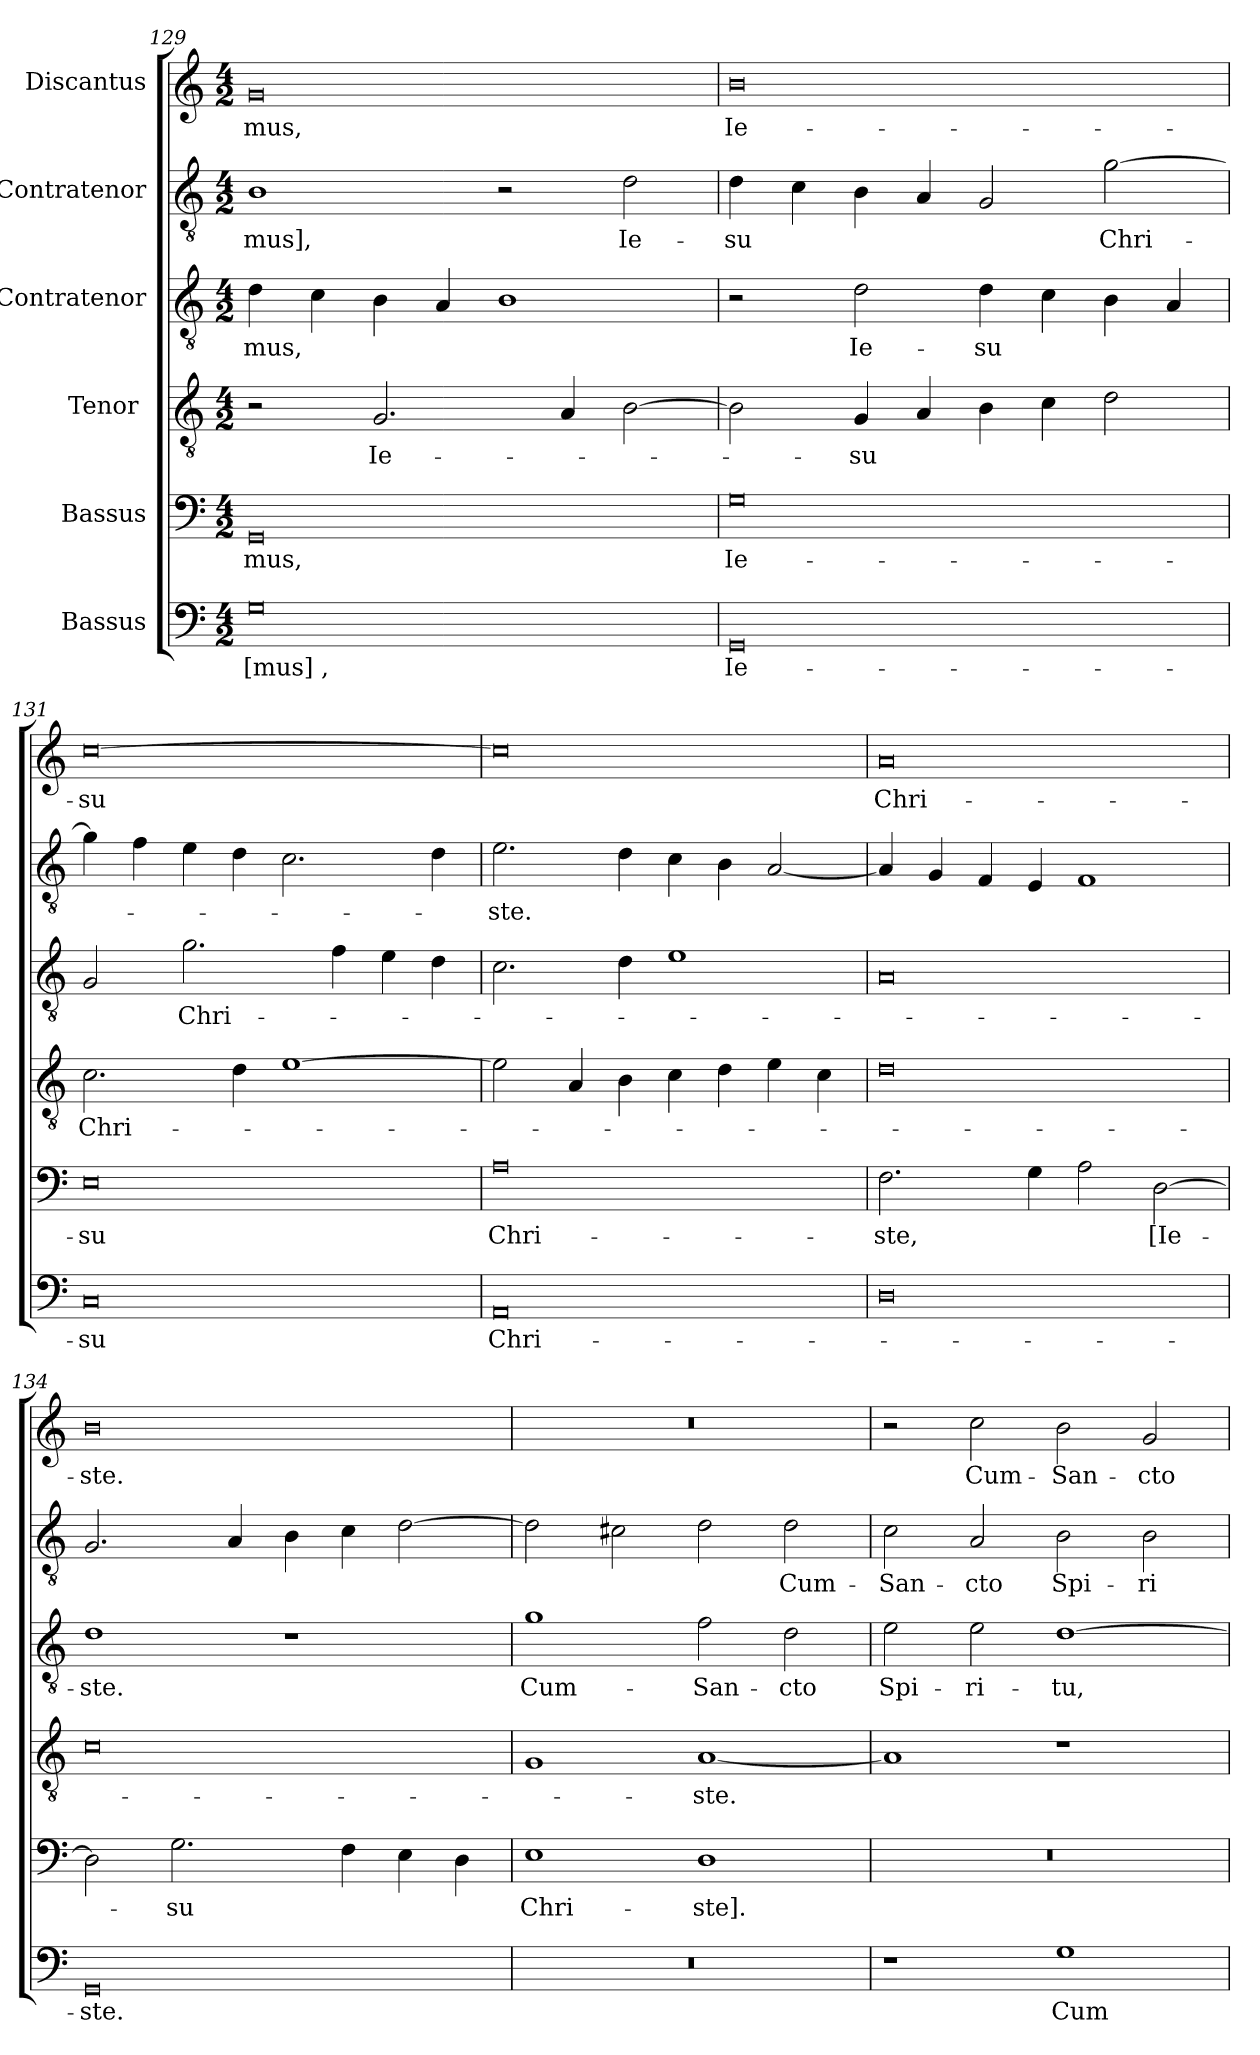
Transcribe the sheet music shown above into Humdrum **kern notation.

**kern	**text	**kern	**text	**kern	**text	**kern	**text	**kern	**text	**kern	**text
*part6	*part6	*part5	*part5	*part4	*part4	*part3	*part3	*part2	*part2	*part1	*part1
*staff6	*staff6	*staff5	*staff5	*staff4	*staff4	*staff3	*staff3	*staff2	*staff2	*staff1	*staff1
*I"Bassus	*	*I"Bassus	*	*I"Tenor 	*	*I"Contratenor	*	*I"Contratenor	*	*I"Discantus	*
*clefF4	*	*clefF4	*	*clefGv2	*	*clefGv2	*	*clefGv2	*	*clefG2	*
*k[]	*	*k[]	*	*k[]	*	*k[]	*	*k[]	*	*k[]	*
*M4/2	*	*M4/2	*	*M4/2	*	*M4/2	*	*M4/2	*	*M4/2	*
=129	=129	=129	=129	=129	=129	=129	=129	=129	=129	=129	=129
0G\	-[mus],	0GG/	-mus,	2r	.	4d\	-mus,	1B\	-mus],	0g/	-mus,
.	.	.	.	.	.	4c\	.	.	.	.	.
.	.	.	.	2.G/	Ie-	4B\	.	.	.	.	.
.	.	.	.	.	.	4A/	.	.	.	.	.
.	.	.	.	.	.	1B\	.	2r	.	.	.
.	.	.	.	4A/	.	.	.	.	.	.	.
.	.	.	.	[2B\	.	.	.	2d\	Ie-	.	.
=130	=130	=130	=130	=130	=130	=130	=130	=130	=130	=130	=130
0GG/	Ie-	0G\	Ie-	2B\]	.	2r	.	4d\	-su	0b\	Ie-
.	.	.	.	.	.	.	.	4c\	.	.	.
.	.	.	.	4G/	-su	2d\	Ie-	4B\	.	.	.
.	.	.	.	4A/	.	.	.	4A/	.	.	.
.	.	.	.	4B\	.	4d\	-su	2G/	.	.	.
.	.	.	.	4c\	.	4c\	.	.	.	.	.
.	.	.	.	2d\	.	4B\	.	[2g\	Chri-	.	.
.	.	.	.	.	.	4A/	.	.	.	.	.
=131	=131	=131	=131	=131	=131	=131	=131	=131	=131	=131	=131
0C/	-su	0E\	-su	2.c\	Chri-	2G/	.	4g\]	.	[0cc\	-su
.	.	.	.	.	.	.	.	4f\	.	.	.
.	.	.	.	.	.	2.g\	Chri-	4e\	.	.	.
.	.	.	.	4d\	.	.	.	4d\	.	.	.
.	.	.	.	[1e\	.	.	.	2.c\	.	.	.
.	.	.	.	.	.	4f\	.	.	.	.	.
.	.	.	.	.	.	4e\	.	.	.	.	.
.	.	.	.	.	.	4d\	.	4d\	.	.	.
=132	=132	=132	=132	=132	=132	=132	=132	=132	=132	=132	=132
0AA/	Chri-	0A\	Chri-	2e\]	.	2.c\	.	2.e\	-ste.	0cc\]	.
.	.	.	.	4A/	.	.	.	.	.	.	.
.	.	.	.	4B\	.	4d\	.	4d\	.	.	.
.	.	.	.	4c\	.	1e\	.	4c\	.	.	.
.	.	.	.	4d\	.	.	.	4B\	.	.	.
.	.	.	.	4e\	.	.	.	[2A/	.	.	.
.	.	.	.	4c\	.	.	.	.	.	.	.
=133	=133	=133	=133	=133	=133	=133	=133	=133	=133	=133	=133
0D\	.	2.F\	-ste,	0d\	.	0A/	.	4A/]	.	0a/	Chri-
.	.	.	.	.	.	.	.	4G/	.	.	.
.	.	.	.	.	.	.	.	4F/	.	.	.
.	.	4G\	.	.	.	.	.	4E/	.	.	.
.	.	2A\	.	.	.	.	.	1F/	.	.	.
.	.	[2D\	[Ie-	.	.	.	.	.	.	.	.
=134	=134	=134	=134	=134	=134	=134	=134	=134	=134	=134	=134
0GG/	-ste.	2D\]	.	0c\	.	1d\	-ste.	2.G/	.	0b\	-ste.
.	.	2.G\	-su	.	.	.	.	.	.	.	.
.	.	.	.	.	.	.	.	4A/	.	.	.
.	.	.	.	.	.	1r	.	4B\	.	.	.
.	.	4F\	.	.	.	.	.	4c\	.	.	.
.	.	4E\	.	.	.	.	.	[2d\	.	.	.
.	.	4D\	.	.	.	.	.	.	.	.	.
=135	=135	=135	=135	=135	=135	=135	=135	=135	=135	=135	=135
0r	.	1E\	Chri-	1G/	.	1g\	Cum-	2d\]	.	0r	.
.	.	.	.	.	.	.	.	2c#X\	.	.	.
.	.	1D\	-ste].	[1A/	-ste.	2f\	San-	2d\	.	.	.
.	.	.	.	.	.	2d\	-cto	2d\	Cum-	.	.
=136	=136	=136	=136	=136	=136	=136	=136	=136	=136	=136	=136
1r	.	0r	.	1A/]	.	2e\	Spi-	2c\	San-	2r	.
.	.	.	.	.	.	2e\	-ri-	2A/	-cto	2cc\	Cum-
1G\	Cum-	.	.	1r	.	[1d\	-tu,	2B\	Spi-	2b\	San-
.	.	.	.	.	.	.	.	2B\	-ri-	2g/	-cto
=	=	=	=	=	=	=	=	=	=	=	=
*-	*-	*-	*-	*-	*-	*-	*-	*-	*-	*-	*-
